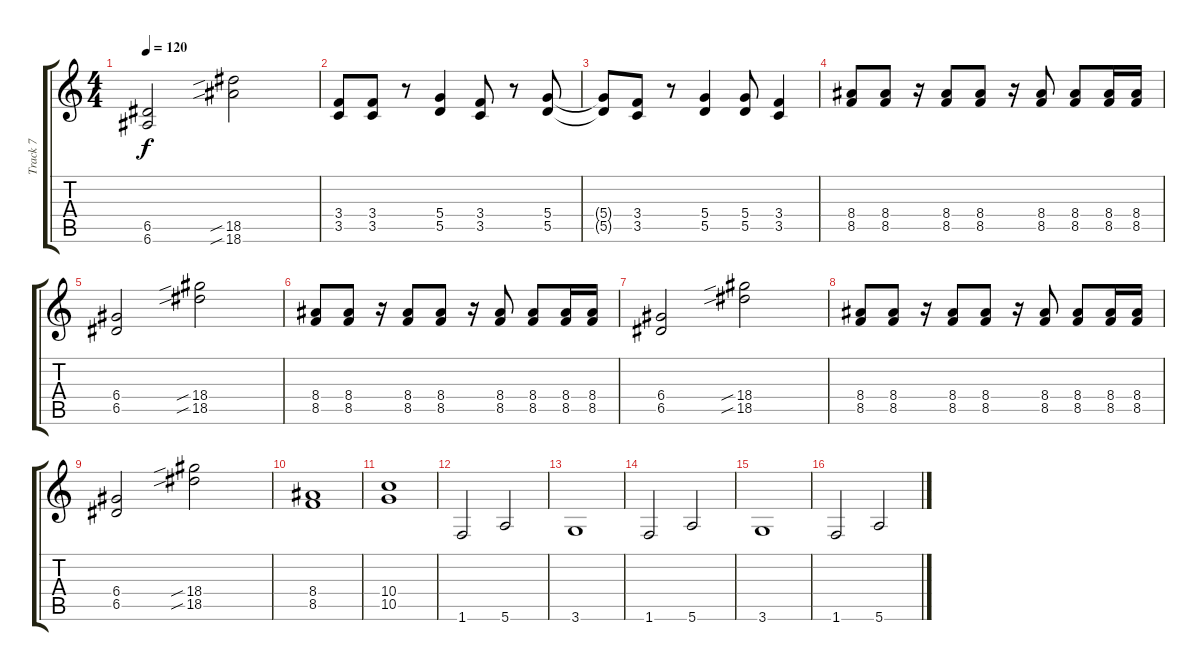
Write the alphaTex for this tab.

\track ("Track 7" "Track 7") {instrument distortionguitar}
\staff {score tabs}
\tuning (E4 B3 G3 D3 A2 E2) {hide}
\ts (4 4)
\tempo 120
\clef g2
\ks c
(6.5 6.6).2{dy f} (18.5{sib} 18.6{sib}).2 |
(3.4 3.5).8 (3.4 3.5).8 r.8 (5.4 5.5).4 (3.4 3.5).8 r.8 (5.4 5.5).8 |
(5.4{t} 5.5{t}).8 (3.4 3.5).8 r.8 (5.4 5.5).4 (5.4 5.5).8 (3.4 3.5).4 |
(8.4 8.5).8 (8.4 8.5).8 r.16 (8.4 8.5).8 (8.4 8.5).8 r.16 (8.4 8.5).8 (8.4 8.5).8 (8.4 8.5).16 (8.4 8.5).16 |
(6.4 6.5).2 (18.4{sib} 18.5{sib}).2 |
(8.4 8.5).8 (8.4 8.5).8 r.16 (8.4 8.5).8 (8.4 8.5).8 r.16 (8.4 8.5).8 (8.4 8.5).8 (8.4 8.5).16 (8.4 8.5).16 |
(6.4 6.5).2 (18.4{sib} 18.5{sib}).2 |
(8.4 8.5).8 (8.4 8.5).8 r.16 (8.4 8.5).8 (8.4 8.5).8 r.16 (8.4 8.5).8 (8.4 8.5).8 (8.4 8.5).16 (8.4 8.5).16 |
(6.4 6.5).2 (18.4{sib} 18.5{sib}).2 |
(8.4 8.5).1 |
(10.4 10.5).1 |
1.6.2 5.6.2 |
3.6.1 |
1.6.2 5.6.2 |
3.6.1 |
1.6.2 5.6.2
